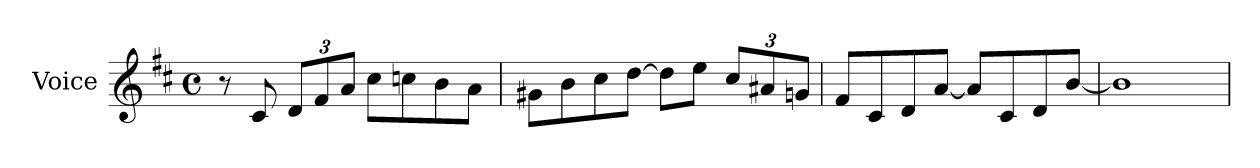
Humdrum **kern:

**kern
*part1
*staff1
*I"Voice
*I'Voice
*clefG2
*k[f#c#]
*M4/4
*met(c)
=1
8r
8c#/
12d/L
12f#/
12a/J
8cc#\L
8ccn\
8b\
8a\J
=2
8g#X\L
8b\
8cc#\
[>8dd\J
8dd\L]
8ee\J
12cc#/L
12a#X/
12gn/J
=3
8f#/L
8c#/
8d/
[<8a/J
8a/L]
8c#/
8d/
[<8b/J
=4
1b]
=
*-
